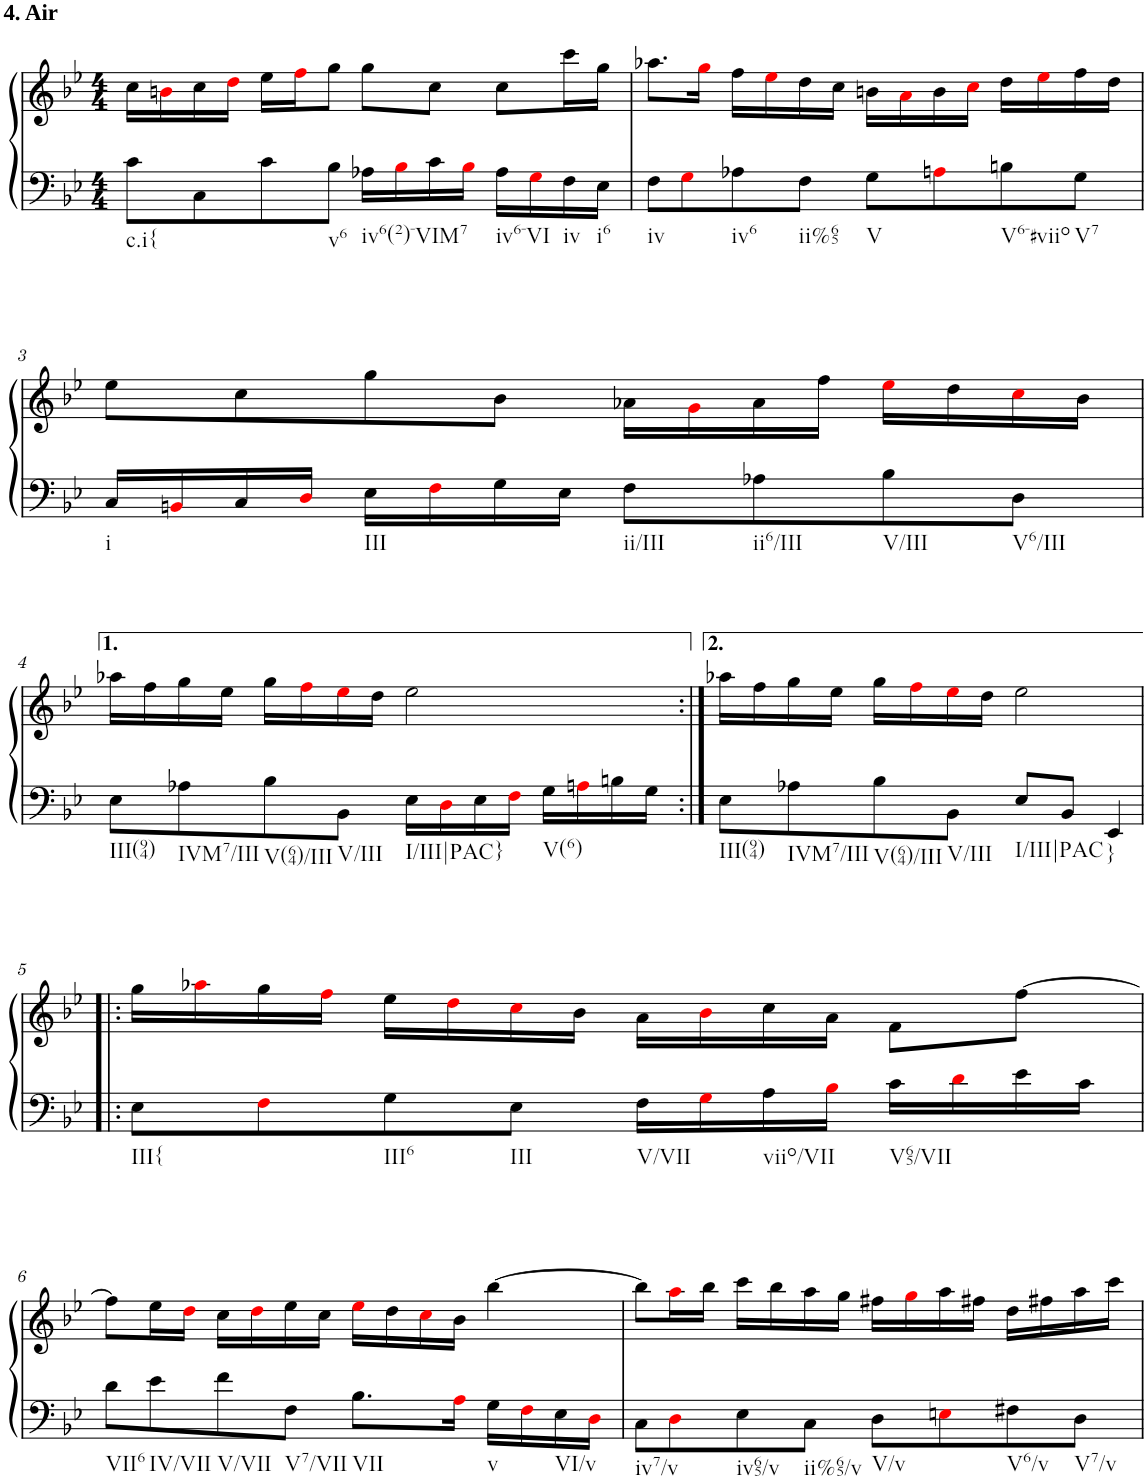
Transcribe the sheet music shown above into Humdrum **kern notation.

**kern	**kern
*part1	*part1
*staff2	*staff1
*I"unbenannt2	*
*clefF4	*clefG2
*k[b-e-]	*k[b-e-]
*M4/4	*M4/4
=1	=1
!	!LO:TX:a:B:t=4. Air
!LO:TX:b:t=c.i{	!
8c\L	16cc\LL
.	16bni\
8C\	16cc\
.	16ddi\JJ
8c\	16ee-\LL
.	16ffi\J
!LO:TX:b:t=v6	!
8B-\J	8gg\J
!LO:TX:b:t=iv6(2)-VIM7	!
16A-X\LL	8gg\L
16B-i\	.
16c\	8cc\J
16B-i\JJ	.
!LO:TX:b:t=iv6-VI	!
16A-\LL	8cc\L
16Gi\	.
!LO:TX:b:t=iv	!
16F\	16ccc\L
!LO:TX:b:t=i6	!
16E-\JJ	16gg\JJ
=2	=2
!LO:TX:b:t=iv	!
8F\L	8.aa-X\L
8Gi\	.
.	16ggi\Jk
!LO:TX:b:t=iv6	!
8A-X\	16ff\LL
.	16ee-i\
!LO:TX:b:t=ii%65	!
8F\J	16dd\
.	16cc\JJ
!LO:TX:b:t=V	!
8G\L	16bn\LL
.	16ai\
8Ani\	16b\
.	16cci\JJ
!LO:TX:b:t=V6-#viio	!
8Bn\	16dd\LL
.	16ee-i\
!LO:TX:b:t=V7	!
8G\J	16ff\
.	16dd\JJ
!!LO:LB:g=z
=3	=3
!LO:TX:b:t=i	!
16C/LL	8ee-\L
16BBni/	.
16C/	8cc\
16Di/JJ	.
!LO:TX:b:t=III	!
16E-\LL	8gg\
16Fi\	.
16G\	8b-\J
16E-\JJ	.
!LO:TX:b:t=ii/III	!
8F\L	16a-X\LL
.	16gi\
!LO:TX:b:t=ii6/III	!
8A-X\	16a-\
.	16ff\JJ
!LO:TX:b:t=V/III	!
8B-\	16ee-i\LL
.	16dd\
!LO:TX:b:t=V6/III	!
8D\J	16cci\
.	16b-\JJ
!!LO:LB:g=z
=4	=4
!LO:TX:b:t=III(94)	!
8E-\L	16aa-X\LL
.	16ff\
!LO:TX:b:t=IVM7/III	!
8A-X\	16gg\
.	16ee-\JJ
!LO:TX:b:t=V(64)/III	!
8B-\	16gg\LL
.	16ffi\
!LO:TX:b:t=V/III	!
8BB-\J	16ee-i\
.	16dd\JJ
!LO:TX:b:t=I/III|PAC}	!
16E-\LL	2ee-\
16Di\	.
16E-\	.
16Fi\JJ	.
!LO:TX:b:t=V(6)	!
16G\LL	.
16Ani\	.
16Bn\	.
16G\JJ	.
=4X1:|!	=4X1:|!
!LO:TX:b:t=III(94)	!
8E-\L	16aa-X\LL
.	16ff\
!LO:TX:b:t=IVM7/III	!
8A-X\	16gg\
.	16ee-\JJ
!LO:TX:b:t=V(64)/III	!
8B-\	16gg\LL
.	16ffi\
!LO:TX:b:t=V/III	!
8BB-\J	16ee-i\
.	16dd\JJ
!LO:TX:b:t=I/III|PAC	!
8E-/L	2ee-\
8BB-/J	.
!LO:TX:b:t=}	!
4EE-/	.
!!LO:LB:g=z
=5!|:	=5!|:
!LO:TX:b:t=III{	!
8E-\L	16gg\LL
.	16aa-Xi\
8Fi\	16gg\
.	16ffi\JJ
!LO:TX:b:t=III6	!
8G\	16ee-\LL
.	16ddi\
!LO:TX:b:t=III	!
8E-\J	16cci\
.	16b-\JJ
!LO:TX:b:t=V/VII	!
16F\LL	16a\LL
16Gi\	16b-i\
!LO:TX:b:t=viio/VII	!
16A\	16cc\
16B-i\JJ	16a\JJ
!LO:TX:b:t=V65/VII	!
16c\LL	8f\L
16di\	.
16e-\	[8ff\J
16c\JJ	.
!!LO:LB:g=z
=6	=6
!LO:TX:b:t=VII6	!
8d\L	8ff\L]
!LO:TX:b:t=IV/VII	!
8e-\	16ee-\L
.	16ddi\JJ
!LO:TX:b:t=V/VII	!
8f\	16cc\LL
.	16ddi\
!LO:TX:b:t=V7/VII	!
8F\J	16ee-\
.	16cc\JJ
!LO:TX:b:t=VII	!
8.B-\L	16ee-i\LL
.	16dd\
.	16cci\
16Ai\Jk	16b-\JJ
!LO:TX:b:t=v	!
16G\LL	[4bb-\
16Fi\	.
!LO:TX:b:t=VI/v	!
16E-\	.
16Di\JJ	.
=7	=7
!LO:TX:b:t=iv7/v	!
8C\L	8bb-\L]
8Di\	16aai\L
.	16bb-\JJ
!LO:TX:b:t=iv65/v	!
8E-\	16ccc\LL
.	16bb-\
!LO:TX:b:t=ii%65/v	!
8C\J	16aa\
.	16gg\JJ
!LO:TX:b:t=V/v	!
8D\L	16ff#X\LL
.	16ggi\
8Eni\	16aa\
.	16ff#X\JJ
!LO:TX:b:t=V6/v	!
8F#X\	16dd\LL
.	16ff#X\
!LO:TX:b:t=V7/v	!
8D\J	16aa\
.	16ccc\JJ
=	=
*-	*-
